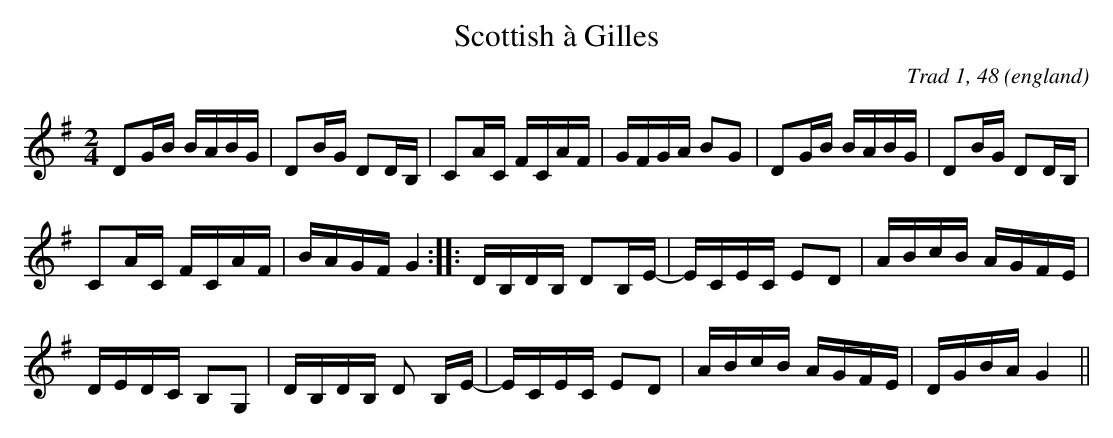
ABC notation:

X:1
T:Scottish à Gilles
O:england
C:Trad 1, 48
M:2/4
L:1/16
K:G
D2GB BABG|D2BG D2DB,|C2AC FCAF|\
GFGA B2G2|D2GB BABG|D2BG D2DB,|
C2AC FCAF|BAGF G4:|\
|:DB,DB, D2B,E-|ECEC E2D2|ABcB AGFE|
DEDC B,2G,2|DB,DB, D2 B,E-|\
ECEC E2D2|ABcB AGFE|DGBA G4||
